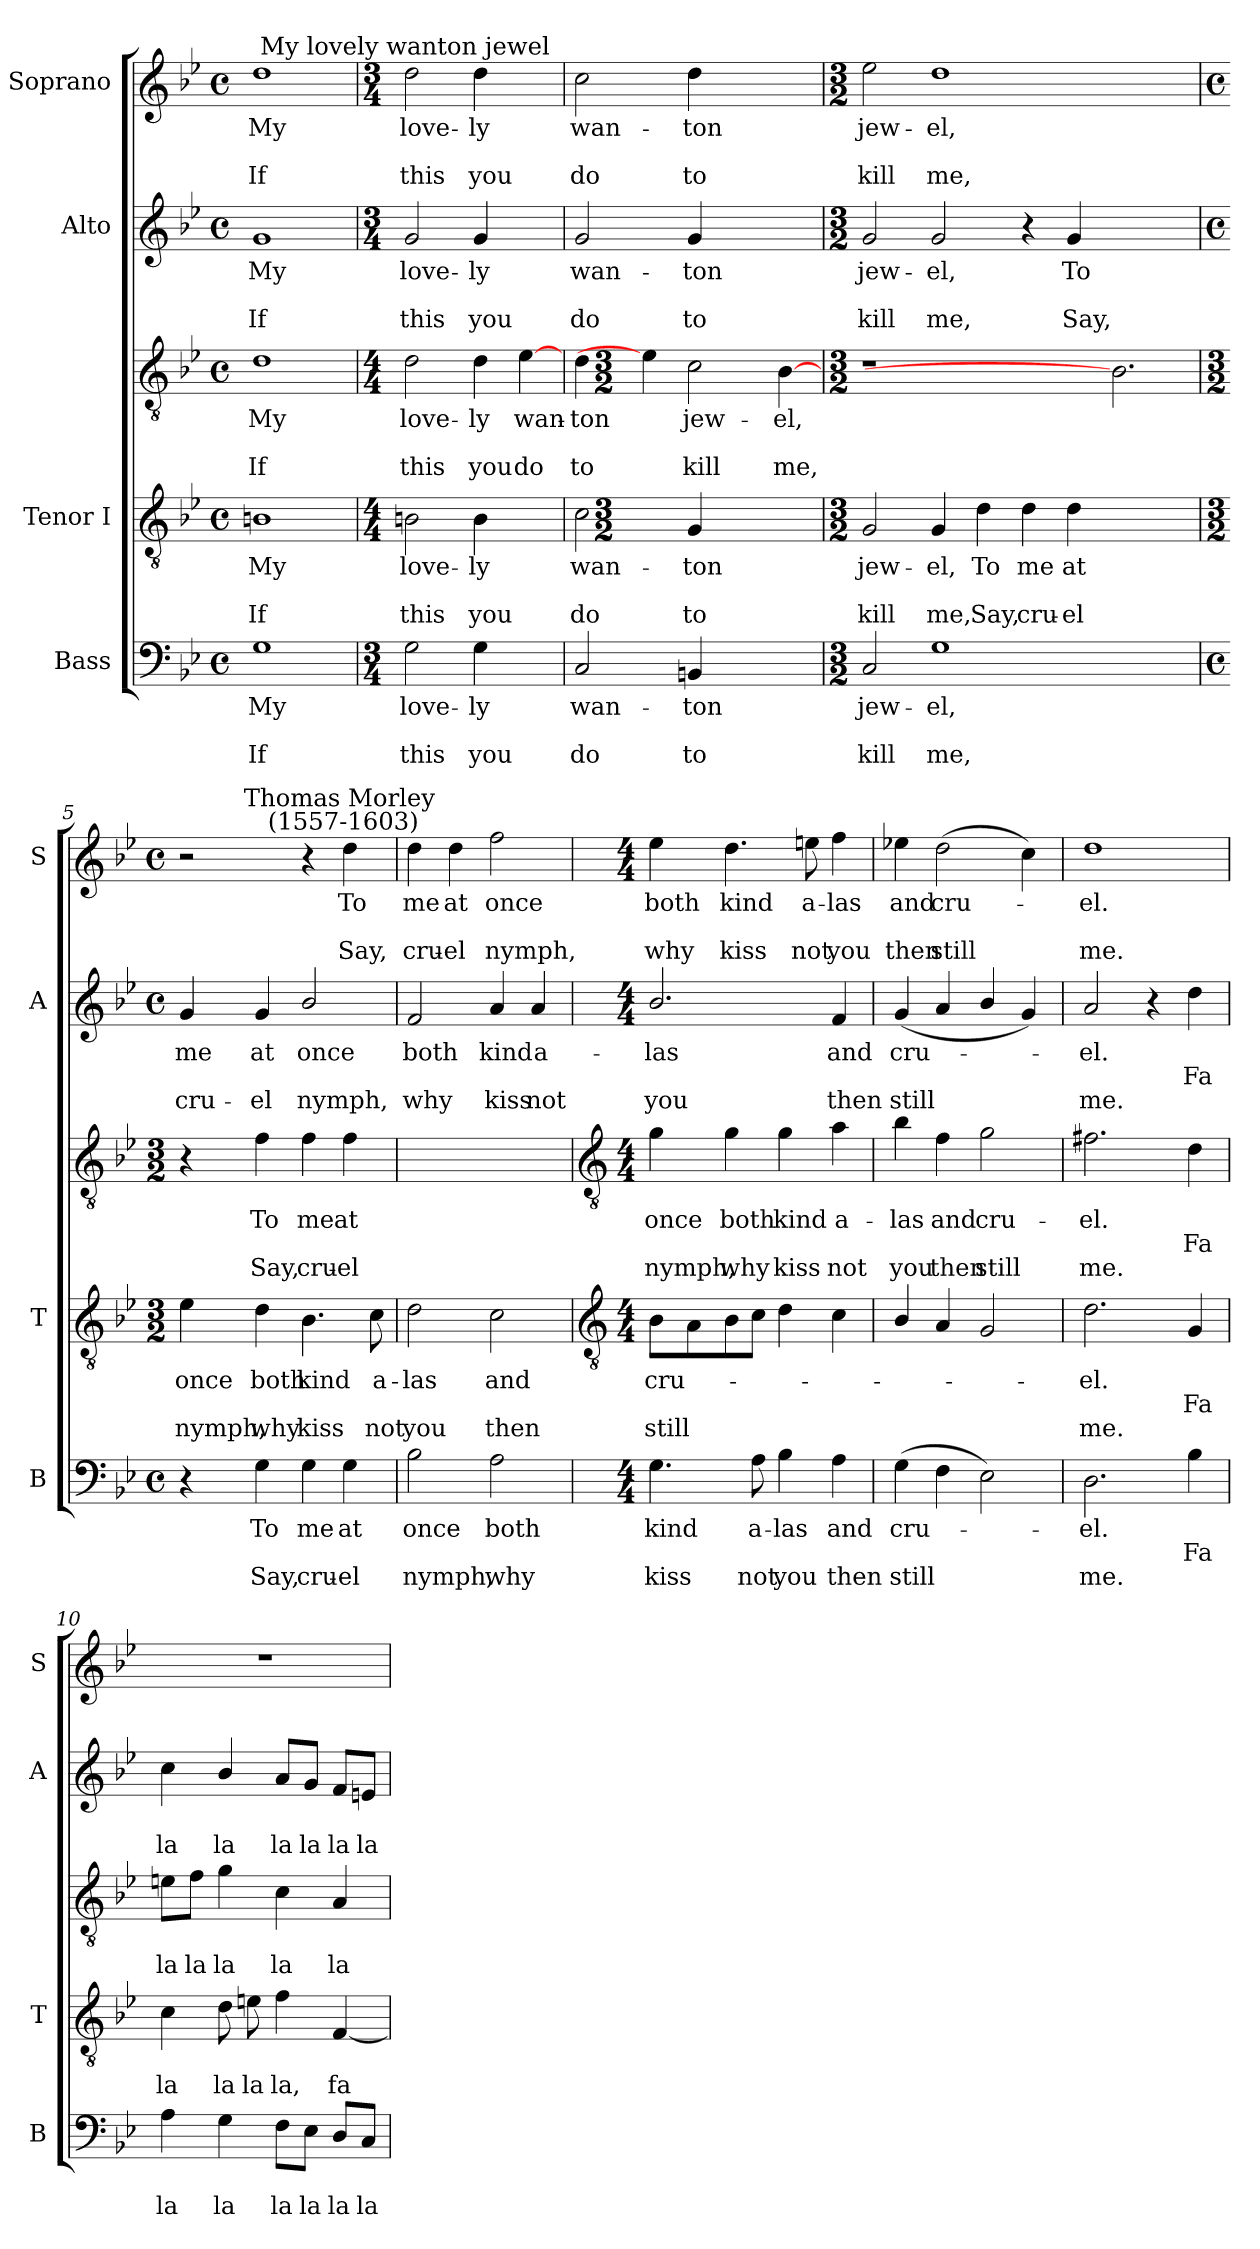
**kern	**text	**text	**text	**kern	**text	**text	**text	**kern	**text	**text	**text	**kern	**text	**text	**text	**kern	**text	**text	**text
*part4	*part4	*part4	*part4	*part3	*part3	*part3	*part3	*part3	*part3	*part3	*part3	*part2	*part2	*part2	*part2	*part1	*part1	*part1	*part1
*staff5	*staff5	*staff5	*staff5	*staff4	*staff4	*staff4	*staff4	*staff3	*staff3	*staff3	*staff3	*staff2	*staff2	*staff2	*staff2	*staff1	*staff1	*staff1	*staff1
*I"Bass	*	*	*	*I"Tenor I	*	*	*	*	*	*	*	*I"Alto	*	*	*	*I"Soprano	*	*	*
*I'B	*	*	*	*I'T	*	*	*	*	*	*	*	*I'A	*	*	*	*I'S	*	*	*
*clefF4	*	*	*	*clefGv2	*	*	*	*clefGv2	*	*	*	*clefG2	*	*	*	*clefG2	*	*	*
*k[b-e-]	*	*	*	*k[b-e-]	*	*	*	*k[b-e-]	*	*	*	*k[b-e-]	*	*	*	*k[b-e-]	*	*	*
*B-:	*	*	*	*B-:	*	*	*	*B-:	*	*	*	*B-:	*	*	*	*B-:	*	*	*
*M4/4	*	*	*	*M4/4	*	*	*	*M4/4	*	*	*	*M4/4	*	*	*	*M4/4	*	*	*
*met(c)	*	*	*	*met(c)	*	*	*	*met(c)	*	*	*	*met(c)	*	*	*	*met(c)	*	*	*
=1	=1	=1	=1	=1	=1	=1	=1	=1	=1	=1	=1	=1	=1	=1	=1	=1	=1	=1	=1
!	!LO:LY:b	!	!LO:LY:b	!	!LO:LY:b	!	!LO:LY:b	!	!LO:LY:b	!	!LO:LY:b	!	!LO:LY:b	!	!LO:LY:b	!	!LO:LY:b	!	!LO:LY:b
1G	My	.	If	1Bn	My	.	If	1d	My	.	If	1g	My	.	If	1dd	My	.	If
=2	=2	=2	=2	=2	=2	=2	=2	=2	=2	=2	=2	=2	=2	=2	=2	=2	=2	=2	=2
*M3/4	*	*	*	*M4/4	*	*	*	*M4/4	*	*	*	*M3/4	*	*	*	*M3/4	*	*	*
!	!	!	!	!	!	!	!	!	!	!	!	!	!	!	!	!LO:TX:a:cj:t=My lovely wanton jewel	!	!	!
!	!LO:LY:b	!	!LO:LY:b	!	!LO:LY:b	!	!LO:LY:b	!	!LO:LY:b	!	!LO:LY:b	!	!LO:LY:b	!	!LO:LY:b	!	!LO:LY:b	!	!LO:LY:b
2G	love-	.	-this	2Bn	love-	.	-this	2d	love-	.	-this	2g	love-	.	-this	2dd	love-	.	-this
!	!LO:LY:b	!	!LO:LY:b	!	!LO:LY:b	!	!LO:LY:b	!	!LO:LY:b	!	!LO:LY:b	!	!LO:LY:b	!	!LO:LY:b	!	!LO:LY:b	!	!LO:LY:b
4G	ly	.	you	4B	ly	.	you	4d	ly	.	you	4g	ly	.	you	4dd	ly	.	you
!	!	!	!	!	!	!	!	!	!LO:LY:b	!	!LO:LY:b	!	!	!	!	!	!	!	!
4ryy	.	.	.	4ryy	.	.	.	[4e-	wan-	.	-do	4ryy	.	.	.	4ryy	.	.	.
=3	=3	=3	=3	=3	=3	=3	=3	=3	=3	=3	=3	=3	=3	=3	=3	=3	=3	=3	=3
!	!LO:LY:b	!	!LO:LY:b	!	!LO:LY:b	!	!LO:LY:b	!	!LO:LY:b	!	!LO:LY:b	!	!LO:LY:b	!	!LO:LY:b	!	!LO:LY:b	!	!LO:LY:b
2C	wan-	.	-do	2c	wan-	.	-do	4d	ton	.	to	2g	wan-	.	-do	2cc	wan-	.	-do
*	*	*	*	*M3/2	*	*	*	*M3/2	*	*	*	*	*	*	*	*	*	*	*
.	.	.	.	.	.	.	.	4e-]	.	.	.	.	.	.	.	.	.	.	.
!	!LO:LY:b	!	!LO:LY:b	!	!LO:LY:b	!	!LO:LY:b	!	!LO:LY:b	!	!LO:LY:b	!	!LO:LY:b	!	!LO:LY:b	!	!LO:LY:b	!	!LO:LY:b
4BBn	ton	.	to	4G	ton	.	to	2c	jew-	.	-kill	4g	ton	.	to	4dd	ton	.	to
2ryy	.	.	.	2ryy	.	.	.	.	.	.	.	2ryy	.	.	.	2ryy	.	.	.
!	!	!	!	!	!	!	!	!	!LO:LY:b	!	!LO:LY:b	!	!	!	!	!	!	!	!
.	.	.	.	.	.	.	.	[4B-	el,	.	me,	.	.	.	.	.	.	.	.
=4	=4	=4	=4	=4	=4	=4	=4	=4	=4	=4	=4	=4	=4	=4	=4	=4	=4	=4	=4
*M3/2	*	*	*	*M3/2	*	*	*	*M3/2	*	*	*	*M3/2	*	*	*	*M3/2	*	*	*
!	!LO:LY:b	!	!LO:LY:b	!	!LO:LY:b	!	!LO:LY:b	!LO:N:vis=1	!	!	!	!	!LO:LY:b	!	!LO:LY:b	!	!LO:LY:b	!	!LO:LY:b
2C	jew-	.	-kill	2G	jew-	.	-kill	1.r	.	.	.	2g	jew-	.	-kill	2ee-	jew-	.	-kill
!	!LO:LY:b	!	!LO:LY:b	!	!LO:LY:b	!	!LO:LY:b	!	!	!	!	!	!LO:LY:b	!	!LO:LY:b	!	!LO:LY:b	!	!LO:LY:b
1G	el,	.	me,	4G	el,	.	me,	.	.	.	.	2g	el,	.	me,	1dd	el,	.	me,
!	!	!	!	!	!LO:LY:b	!	!LO:LY:b	!	!	!	!	!	!	!	!	!	!	!	!
.	.	.	.	4d	To	.	Say,	.	.	.	.	.	.	.	.	.	.	.	.
!	!	!	!	!	!LO:LY:b	!	!LO:LY:b	!	!	!	!	!	!	!	!	!	!	!	!
.	.	.	.	4d	me	.	cru-	.	.	.	.	4r	.	.	.	.	.	.	.
!	!	!	!	!	!LO:LY:b	!	!LO:LY:b	!	!	!	!	!	!LO:LY:b	!	!LO:LY:b	!	!	!	!
.	.	.	.	4d	-at	.	el	.	.	.	.	4g	To	.	Say,	.	.	.	.
2.ryy	.	.	.	2.ryy	.	.	.	2.B-]	.	.	.	2.ryy	.	.	.	2.ryy	.	.	.
=5	=5	=5	=5	=5	=5	=5	=5	=5	=5	=5	=5	=5	=5	=5	=5	=5	=5	=5	=5
*M4/4	*	*	*	*M3/2	*	*	*	*M3/2	*	*	*	*M4/4	*	*	*	*M4/4	*	*	*
*met(c)	*	*	*	*	*	*	*	*	*	*	*	*met(c)	*	*	*	*met(c)	*	*	*
!	!	!	!	!	!LO:LY:b	!	!LO:LY:b	!	!	!	!	!	!LO:LY:b	!	!LO:LY:b	!	!	!	!
4r	.	.	.	4e-	once	.	nymph,	4r	.	.	.	4g	me	.	cru-	2r	.	.	.
!	!LO:LY:b	!	!LO:LY:b	!	!LO:LY:b	!	!LO:LY:b	!	!LO:LY:b	!	!LO:LY:b	!	!LO:LY:b	!	!LO:LY:b	!	!	!	!
4G	To	.	Say,	4d	both	.	why	4f	To	.	Say,	4g	-at	.	el	.	.	.	.
!	!LO:LY:b	!	!LO:LY:b	!	!LO:LY:b	!	!LO:LY:b	!	!LO:LY:b	!	!LO:LY:b	!	!LO:LY:b	!	!LO:LY:b	!	!	!	!
4G	me	.	cru-	4.B-	kind	.	kiss	4f	me	.	cru-	2b-/	once	.	nymph,	4r	.	.	.
!	!	!	!	!	!	!	!	!	!	!	!	!	!	!	!	!LO:TX:a:cj:t=Thomas Morley \n(1557-1603)	!	!	!
!	!LO:LY:b	!	!LO:LY:b	!	!	!	!	!	!LO:LY:b	!	!LO:LY:b	!	!	!	!	!	!LO:LY:b	!	!LO:LY:b
4G	-at	.	el	.	.	.	.	4f	-at	.	el	.	.	.	.	4dd	To	.	Say,
!	!	!	!	!	!LO:LY:b	!	!LO:LY:b	!	!	!	!	!	!	!	!	!	!	!	!
.	.	.	.	8c	a-	.	-not	.	.	.	.	.	.	.	.	.	.	.	.
=6	=6	=6	=6	=6	=6	=6	=6	=6	=6	=6	=6	=6	=6	=6	=6	=6	=6	=6	=6
!	!LO:LY:b	!	!LO:LY:b	!	!LO:LY:b	!	!LO:LY:b	!	!	!	!	!	!LO:LY:b	!	!LO:LY:b	!	!LO:LY:b	!	!LO:LY:b
2B-	once	.	nymph,	2d	las	.	you	1ryy	.	.	.	2f	both	.	why	4dd	me	.	cru-
!	!	!	!	!	!	!	!	!	!	!	!	!	!	!	!	!	!LO:LY:b	!	!LO:LY:b
.	.	.	.	.	.	.	.	.	.	.	.	.	.	.	.	4dd	-at	.	el
!	!LO:LY:b	!	!LO:LY:b	!	!LO:LY:b	!	!LO:LY:b	!	!	!	!	!	!LO:LY:b	!	!LO:LY:b	!	!LO:LY:b	!	!LO:LY:b
2A	both	.	why	2c	and	.	then	.	.	.	.	4a	kind	.	kiss	2ff	once	.	nymph,
!	!	!	!	!	!	!	!	!	!	!	!	!	!LO:LY:b	!	!LO:LY:b	!	!	!	!
.	.	.	.	.	.	.	.	.	.	.	.	4a	a-	.	-not	.	.	.	.
!!LO:LB:g=z
=7	=7	=7	=7	=7	=7	=7	=7	=7	=7	=7	=7	=7	=7	=7	=7	=7	=7	=7	=7
*	*	*	*	*clefGv2	*	*	*	*clefGv2	*	*	*	*	*	*	*	*	*	*	*
*M4/4	*	*	*	*M4/4	*	*	*	*M4/4	*	*	*	*M4/4	*	*	*	*M4/4	*	*	*
!	!LO:LY:b	!	!LO:LY:b	!	!LO:LY:b	!	!LO:LY:b	!	!LO:LY:b	!	!LO:LY:b	!	!LO:LY:b	!	!LO:LY:b	!	!LO:LY:b	!	!LO:LY:b
4.G	kind	.	kiss	8B-L	cru-	.	-still	4g	once	.	nymph,	2.b-/	las	.	you	4ee-	both	.	why
.	.	.	.	8A	.	.	.	.	.	.	.	.	.	.	.	.	.	.	.
!	!	!	!	!	!	!	!	!	!LO:LY:b	!	!LO:LY:b	!	!	!	!	!	!LO:LY:b	!	!LO:LY:b
.	.	.	.	8B-	.	.	.	4g	both	.	why	.	.	.	.	4.dd	kind	.	kiss
!	!LO:LY:b	!	!LO:LY:b	!	!	!	!	!	!	!	!	!	!	!	!	!	!	!	!
8A	a-	.	-not	8cJ	.	.	.	.	.	.	.	.	.	.	.	.	.	.	.
!	!LO:LY:b	!	!LO:LY:b	!	!	!	!	!	!LO:LY:b	!	!LO:LY:b	!	!	!	!	!	!	!	!
4B-	las	.	you	4d	.	.	.	4g	kind	.	kiss	.	.	.	.	.	.	.	.
!	!	!	!	!	!	!	!	!	!	!	!	!	!	!	!	!	!LO:LY:b	!	!LO:LY:b
.	.	.	.	.	.	.	.	.	.	.	.	.	.	.	.	8een	a-	.	-not
!	!LO:LY:b	!	!LO:LY:b	!	!	!	!	!	!LO:LY:b	!	!LO:LY:b	!	!LO:LY:b	!	!LO:LY:b	!	!LO:LY:b	!	!LO:LY:b
4A	and	.	then	4c	.	.	.	4a	a-	.	-not	4f	and	.	then	4ff	las	.	you
=8	=8	=8	=8	=8	=8	=8	=8	=8	=8	=8	=8	=8	=8	=8	=8	=8	=8	=8	=8
!	!LO:LY:b	!	!LO:LY:b	!	!	!	!	!	!LO:LY:b	!	!LO:LY:b	!	!LO:LY:b	!	!LO:LY:b	!	!LO:LY:b	!	!LO:LY:b
(>4G	cru-	.	still	4B-/	.	.	.	4b-\	las	.	you	(<4g	cru-	.	still	4ee-X	and	.	then
!	!	!	!	!	!	!	!	!	!LO:LY:b	!	!LO:LY:b	!	!	!	!	!	!LO:LY:b	!	!LO:LY:b
4F	.	.	.	4A	.	.	.	4f	and	.	then	4a	.	.	.	(>2dd	cru-	.	still
!	!	!	!	!	!	!	!	!	!LO:LY:b	!	!LO:LY:b	!	!	!	!	!	!	!	!
2E-)	.	.	.	2G	.	.	.	2g	cru-	.	-still	4b-/	.	.	.	.	.	.	.
.	.	.	.	.	.	.	.	.	.	.	.	4g)	.	.	.	4cc)	.	.	.
=9	=9	=9	=9	=9	=9	=9	=9	=9	=9	=9	=9	=9	=9	=9	=9	=9	=9	=9	=9
!	!LO:LY:b	!	!LO:LY:b	!	!LO:LY:b	!	!LO:LY:b	!	!LO:LY:b	!	!LO:LY:b	!	!LO:LY:b	!	!LO:LY:b	!	!LO:LY:b	!	!LO:LY:b
2.D	el.	.	me.	2.d	el.	.	me.	2.f#X	el.	.	me.	2a	el.	.	me.	1dd	el.	.	me.
.	.	.	.	.	.	.	.	.	.	.	.	4r	.	.	.	.	.	.	.
!	!	!LO:LY:b	!	!	!	!LO:LY:b	!	!	!	!LO:LY:b	!	!	!	!LO:LY:b	!	!	!	!	!
4B-	.	Fa	.	4G	.	Fa	.	4d	.	Fa	.	4dd	.	Fa	.	.	.	.	.
=10	=10	=10	=10	=10	=10	=10	=10	=10	=10	=10	=10	=10	=10	=10	=10	=10	=10	=10	=10
!	!	!LO:LY:b	!	!	!	!LO:LY:b	!	!	!	!LO:LY:b	!	!	!	!LO:LY:b	!	!	!	!	!
4A	.	la	.	4c	.	la	.	8en\L	.	la	.	4cc	.	la	.	1r	.	.	.
!	!	!	!	!	!	!	!	!	!	!LO:LY:b	!	!	!	!	!	!	!	!	!
.	.	.	.	.	.	.	.	8f\J	.	la	.	.	.	.	.	.	.	.	.
!	!	!LO:LY:b	!	!	!	!LO:LY:b	!	!	!	!LO:LY:b	!	!	!	!LO:LY:b	!	!	!	!	!
4G	.	la	.	8d	.	la	.	4g	.	la	.	4b-/	.	la	.	.	.	.	.
!	!	!	!	!	!	!LO:LY:b	!	!	!	!	!	!	!	!	!	!	!	!	!
.	.	.	.	8en	.	la	.	.	.	.	.	.	.	.	.	.	.	.	.
!	!	!LO:LY:b	!	!	!	!LO:LY:b	!	!	!	!LO:LY:b	!	!	!	!LO:LY:b	!	!	!	!	!
8F\L	.	la	.	4f	.	la,	.	4c	.	la	.	8a/L	.	la	.	.	.	.	.
!	!	!LO:LY:b	!	!	!	!	!	!	!	!	!	!	!	!LO:LY:b	!	!	!	!	!
8E-\J	.	la	.	.	.	.	.	.	.	.	.	8g/J	.	la	.	.	.	.	.
!	!	!LO:LY:b	!	!	!	!LO:LY:b	!	!	!	!LO:LY:b	!	!	!	!LO:LY:b	!	!	!	!	!
8D/L	.	la	.	[4F	.	fa	.	4A	.	la	.	8f/L	.	la	.	.	.	.	.
!	!	!LO:LY:b	!	!	!	!	!	!	!	!	!	!	!	!LO:LY:b	!	!	!	!	!
8C/J	.	la	.	.	.	.	.	.	.	.	.	8en/J	.	la	.	.	.	.	.
=	=	=	=	=	=	=	=	=	=	=	=	=	=	=	=	=	=	=	=
*-	*-	*-	*-	*-	*-	*-	*-	*-	*-	*-	*-	*-	*-	*-	*-	*-	*-	*-	*-
